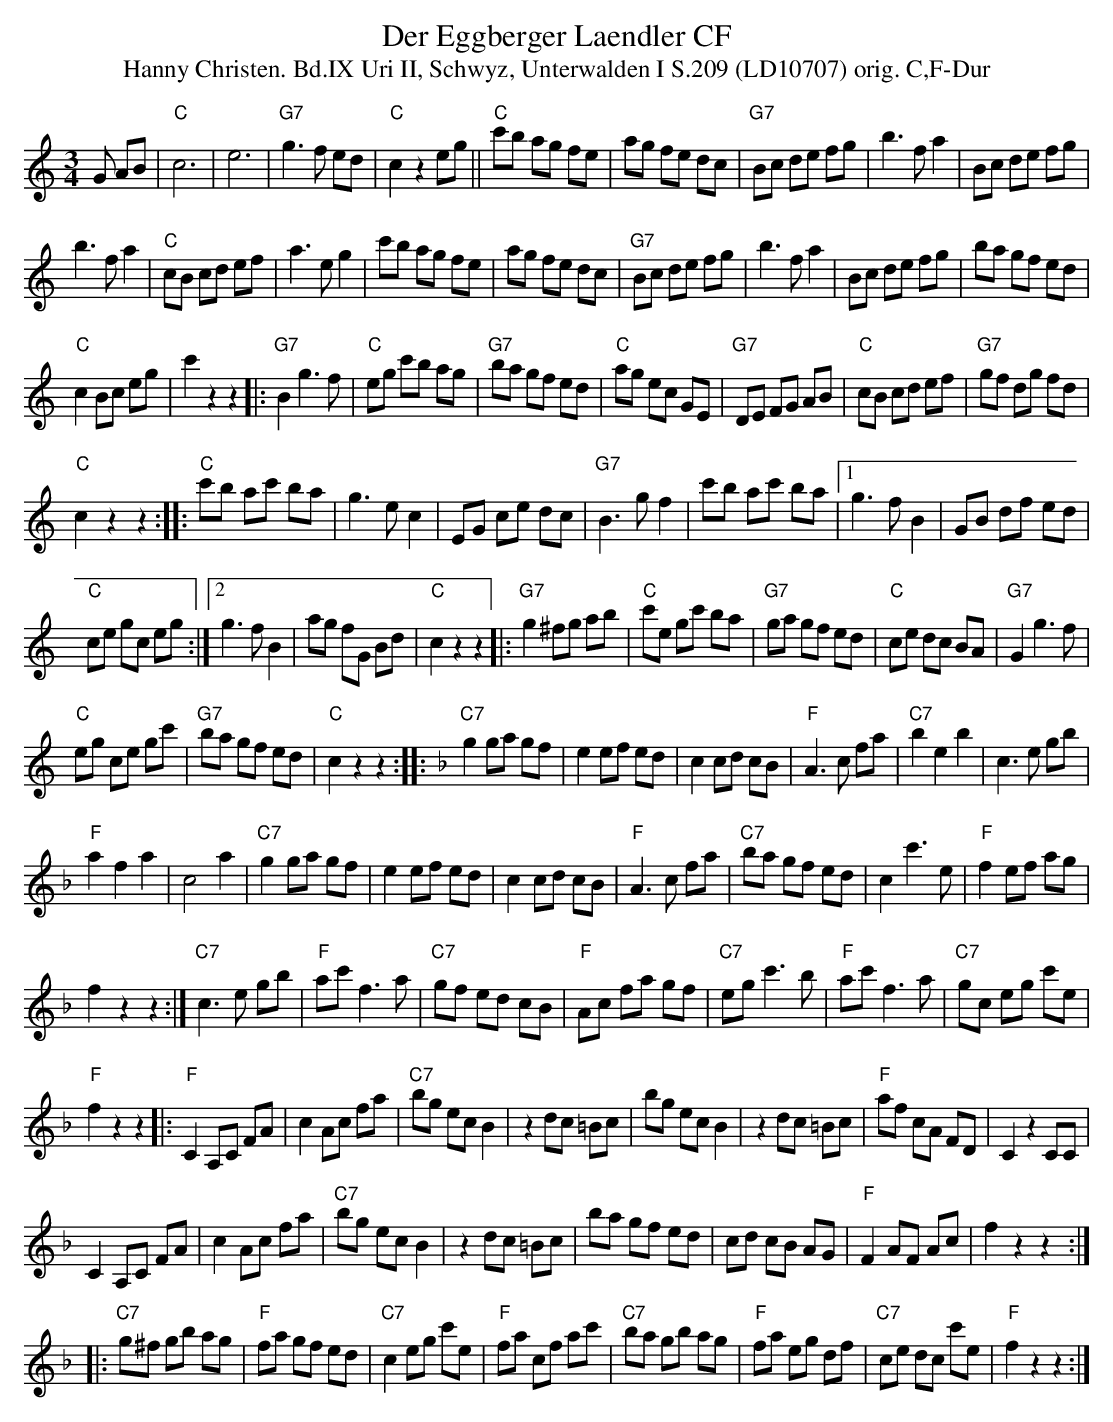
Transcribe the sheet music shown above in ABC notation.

X:1
T: Der Eggberger Laendler CF
T:Hanny Christen. Bd.IX Uri II, Schwyz, Unterwalden I S.209 (LD10707) orig. C,F-Dur
M:3/4
L:1/8
K:C
G AB | "C"c6 | e6 | "G7"g3f ed | "C"c2z2eg || "C"c'b ag fe | ag fe dc | "G7"Bc de fg | b3f a2 | Bc de fg |
b3fa2 | "C"cB cd ef | a3eg2 | c'b ag fe | ag fe dc | "G7"Bc de fg | b3fa2 | Bc de fg | ba gf ed |
"C"c2Bc eg | c'2z2z2 |: "G7"B2g3f | "C"eg c'b ag | "G7"ba gf ed | "C"ag ec GE | "G7"DE FG AB | "C"cB cd ef | "G7"gf dg fd |
"C"c2z2z2 :: "C"c'b ac' ba | g3ec2 | EG ce dc | "G7"B3gf2 | c'b ac' ba |1 g3fB2 | GB df ed |
"C"ce gc eg :|2 g3fB2 | ag fG Bd | "C"c2z2z2 |: "G7"g2 ^fg ab | "C"c'e gc' ba | "G7"ga gf ed | "C"ce dc BA | "G7"G2g3f |
"C"eg ce gc' | "G7"ba gf ed | "C"c2z2z2 :: [K:F] "C7"g2 ga gf | e2 ef ed | c2 cd cB | "F"A3c fa | "C7"b2e2b2 | c3e gb |
"F"a2f2a2 | c4 a2 | "C7"g2 ga gf | e2 ef ed | c2 cd cB | "F"A3c fa | "C7"ba gf ed | c2c'3e | "F"f2 ef ag |
f2z2z2 :| "C7"c3e gb | "F"ac' f3a | "C7"gf ed cB | "F"Ac fa gf | "C7"eg c'3b | "F"ac' f3a | "C7"gc eg c'e |
"F"f2z2z2 |: "F"C2 A,C FA | c2 Ac fa | "C7"bg ec B2 | z2 dc =Bc | bg ec B2 | z2 dc =Bc | "F"af cA FD | C2 z2 CC |
C2 A,C FA | c2 Ac fa | "C7"bg ec B2 | z2 dc =Bc | ba gf ed | cd cB AG | "F"F2 AF Ac | f2 z2z2 ::
"C7"g^f gb ag | "F"fa gf ed | "C7"c2 eg c'e | "F"fa cf ac' | "C7"ba gb ag | "F"fa eg df | "C7"ce dc c'e | "F"f2 z2z2 :|
